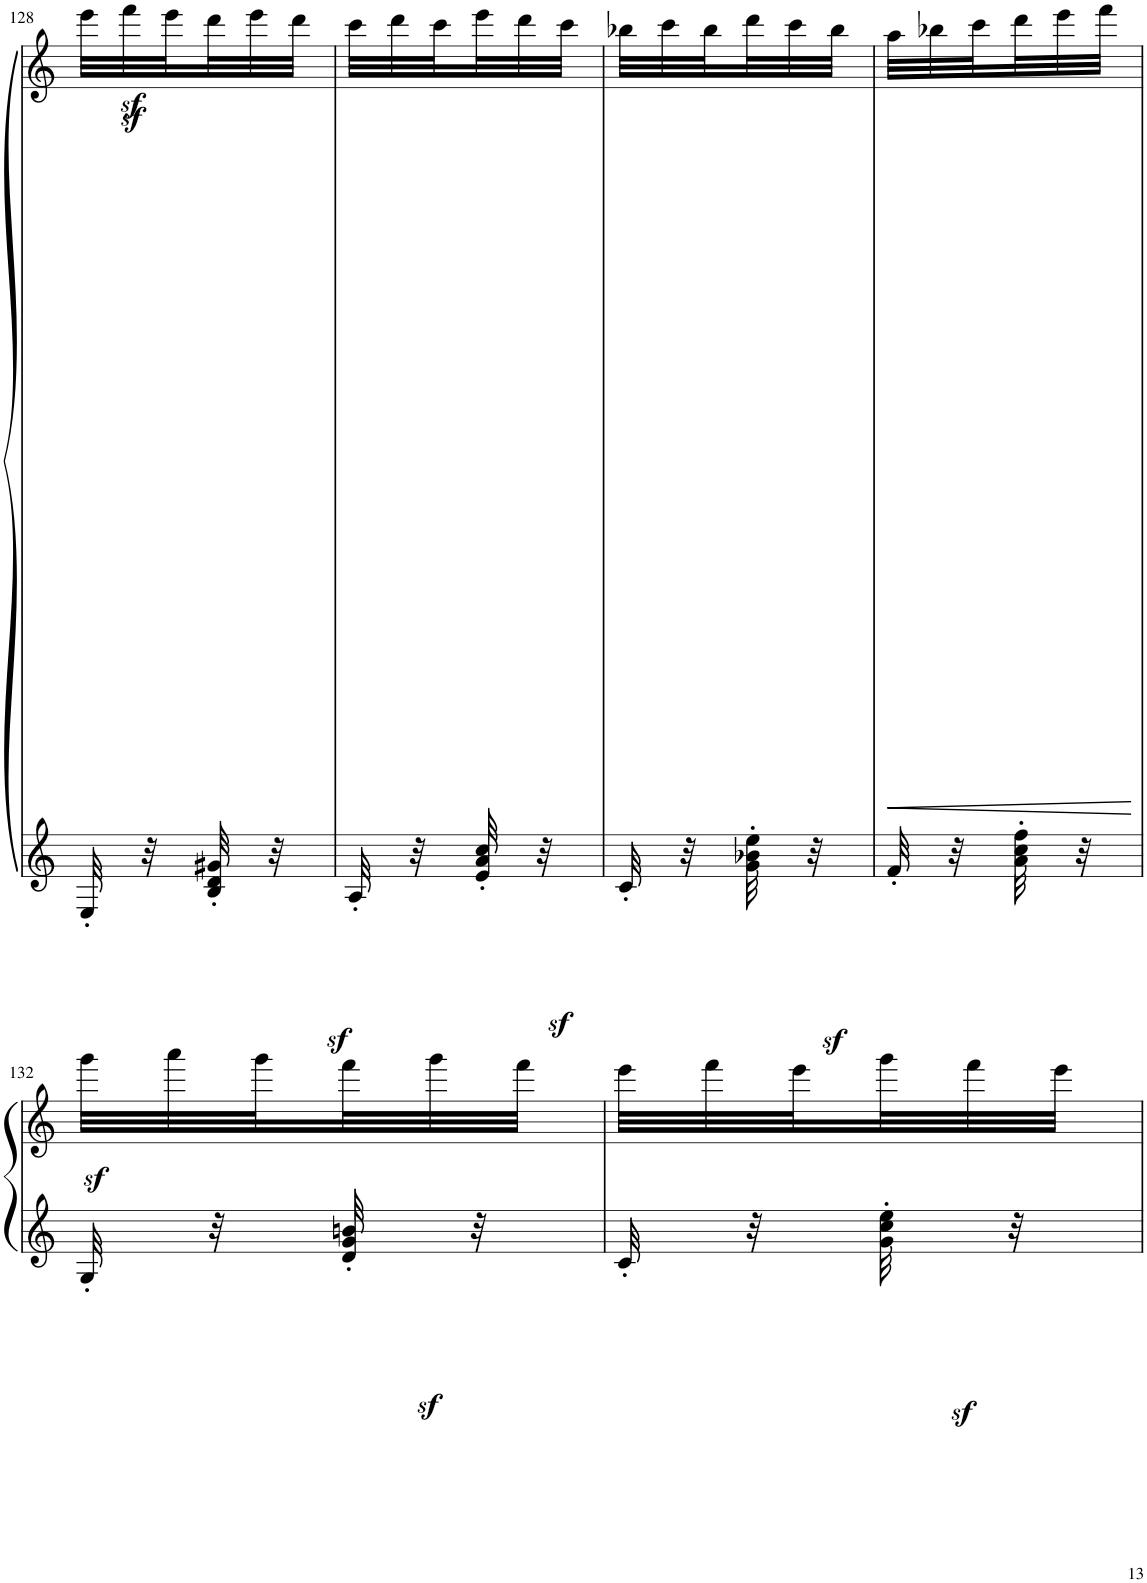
**kern	**kern	**dynam
*part1	*part1	*part1
*staff2	*staff1	*staff1/2
*I"Piano	*	*
*I'Pno	*	*
!!LO:PB:g=z
*clefG2	*clefG2	*
*k[]	*k[]	*
*M2/16	*M2/16	*
*	*Xtuplet	*
=128	=128	=128
32E'/	48eeez<\LLL	.
.	48fff\	.
32r	.	.
.	48eee\	.
32B/z<' 32d/z<' 32g#X/z<'	48ddd\	.
.	48eee\	.
32r	.	.
.	48ddd\JJJ	.
=129	=129	=129
32A'/	48ccc\LLL	.
.	48ddd\	.
32r	.	.
.	48ccc\	.
32e/z<' 32a/z<' 32cc/z<'	48eee\	.
.	48ddd\	.
32r	.	.
.	48ccc\JJJ	.
=130	=130	=130
32c'/	48bb-X\LLL	.
.	48ccc\	.
32r	.	.
.	48bb-\	.
32g\z<' 32b-X\z<' 32ee\z<'	48ddd\	.
.	48ccc\	.
32r	.	.
.	48bb-\JJJ	.
=131	=131	=131
!	!	!LO:HP:b
32f'/	48aa\LLL	<
.	48bb-X\	.
32r	.	.
.	48ccc\	.
32a\' 32cc\' 32ff\'	48ddd\	.
.	48eee\	.
32r	.	.
.	48fff\JJJ	.
.	.	[
!!LO:LB:g=z
=132	=132	=132
32G'/	48gggz<\LLL	.
.	48aaa\	.
32r	.	.
.	48ggg\	.
32d/z<' 32g/z<' 32bn/z<'	48fff\	.
.	48ggg\	.
32r	.	.
.	48fff\JJJ	.
=133	=133	=133
32c'/	48eee\LLL	.
.	48fff\	.
32r	.	.
.	48eee\	.
32g\z<' 32cc\z<' 32ee\z<'	48ggg\	.
.	48fff\	.
32r	.	.
.	48eee\JJJ	.
=	=	=
*-	*-	*-
